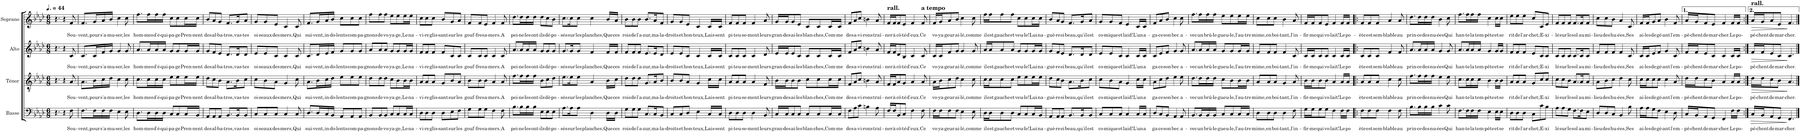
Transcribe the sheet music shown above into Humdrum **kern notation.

**kern	**text	**dynam	**kern	**text	**dynam	**kern	**text	**dynam	**kern	**text	**dynam
*part4	*part4	*part4	*part3	*part3	*part3	*part2	*part2	*part2	*part1	*part1	*part1
*staff4	*staff4	*staff4	*staff3	*staff3	*staff3	*staff2	*staff2	*staff2	*staff1	*staff1	*staff1
*I"Basse	*	*	*I"Ténor	*	*	*I"Alto	*	*	*I"Soprano	*	*
*I'B.	*	*	*I'T.	*	*	*I'A.	*	*	*I'S.	*	*
*clefF4	*	*	*clefGv2	*	*	*clefG2	*	*	*clefG2	*	*
*k[b-e-a-d-]	*	*	*k[b-e-a-d-]	*	*	*k[b-e-a-d-]	*	*	*k[b-e-a-d-]	*	*
*M6/8	*	*	*M6/8	*	*	*M6/8	*	*	*M6/8	*	*
*MM66	*	*	*MM66	*	*	*MM66	*	*	*MM66	*	*
=1	=1	=1	=1	=1	=1	=1	=1	=1	=1	=1	=1
4.r	.	.	4.r	.	.	4.r	.	.	4.r	.	.
4r	.	.	4r	.	.	4r	.	.	4r	.	.
!	!LO:LY:b	!	!	!LO:LY:b	!	!	!LO:LY:b	!	!	!LO:LY:b	!
8F\	Sou-	.	8A-/	Sou-	.	8c/	Sou-	.	8f/	Sou-	.
=2	=2	=2	=2	=2	=2	=2	=2	=2	=2	=2	=2
!	!LO:LY:b	!	!	!LO:LY:b	!	!	!LO:LY:b	!	!	!LO:LY:b	!
8.F\L	-vent,	.	8.A-\L	-vent,	.	8.c/L	-vent,	.	8.f/L	-vent,	.
!	!LO:LY:b	!	!	!LO:LY:b	!	!	!LO:LY:b	!	!	!LO:LY:b	!
16F\L	pour	.	16B-\L	pour	.	16c/L	pour	.	16g/L	pour	.
!	!LO:LY:b	!	!	!LO:LY:b	!	!	!LO:LY:b	!	!	!LO:LY:b	!
16F\	s'a-	.	16c\	s'a-	.	16f/	s'a-	.	16a-/	s'a-	.
!	!LO:LY:b	!	!	!LO:LY:b	!	!	!LO:LY:b	!	!	!LO:LY:b	!
16F\JJ	-mu-	.	16d-\JJ	-mu-	.	16g/JJ	-mu-	.	16b-/JJ	-mu-	.
!	!LO:LY:b	!	!	!LO:LY:b	!	!	!LO:LY:b	!	!	!LO:LY:b	!
4E-\	-ser,	.	4c\	-ser,	.	4g/	-ser,	.	4cc\	-ser,	.
!	!LO:LY:b	!	!	!LO:LY:b	!	!	!LO:LY:b	!	!	!LO:LY:b	!
8E-\	les	.	8c\	les	.	8g/	les	.	8cc\	les	.
=3	=3	=3	=3	=3	=3	=3	=3	=3	=3	=3	=3
!	!LO:LY:b	!	!	!LO:LY:b	!	!	!LO:LY:b	!	!	!LO:LY:b	!
8.D-\L	hom-	.	8.c\L	hom-	.	8.a-/L	hom-	.	8.ff\L	hom-	.
!	!LO:LY:b	!	!	!LO:LY:b	!	!	!LO:LY:b	!	!	!LO:LY:b	!
16D-\L	-mes	.	16c\L	-mes	.	16a-/L	-mes	.	16ff\L	-mes	.
!	!LO:LY:b	!	!	!LO:LY:b	!	!	!LO:LY:b	!	!	!LO:LY:b	!
16D-\	d'é-	.	16c\	d'é-	.	16a-/	d'é-	.	16ff\	d'é-	.
!	!LO:LY:b	!	!	!LO:LY:b	!	!	!LO:LY:b	!	!	!LO:LY:b	!
16D-\JJ	-qui-	.	16c\JJ	-qui-	.	16a-/JJ	-qui-	.	16ff\JJ	-qui-	.
!	!LO:LY:b	!	!	!LO:LY:b	!	!	!LO:LY:b	!	!	!LO:LY:b	!
8C/L	-pa-	.	8e-\L	-pa-	.	8g/L	-pa-	.	8cc\L	-pa-	.
!	!LO:LY:b	!	!	!LO:LY:b	!	!	!LO:LY:b	!	!	!LO:LY:b	!
8C/	-ge	.	8e-\	-ge	.	8g/	-ge	.	8cc\	-ge	.
!	!LO:LY:b	!	!	!LO:LY:b	!	!	!LO:LY:b	!	!	!LO:LY:b	!
16C/L	Pren-	.	16e-\L	Pren-	.	16g/L	Pren-	.	16cc\L	Pren-	.
!	!LO:LY:b	!	!	!LO:LY:b	!	!	!LO:LY:b	!	!	!LO:LY:b	!
16BB-/JJ	-nent	.	16e-\JJ	-nent	.	16g/JJ	-nent	.	16cc\JJ	-nent	.
=4	=4	=4	=4	=4	=4	=4	=4	=4	=4	=4	=4
!	!LO:LY:b	!	!	!LO:LY:b	!	!	!LO:LY:b	!	!	!LO:LY:b	!
8AA-/L	des	.	8d-\L	des	.	8g/L	des	.	8b-/L	des	.
!	!LO:LY:b	!	!	!LO:LY:b	!	!	!LO:LY:b	!	!	!LO:LY:b	!
8AA-/	al-	.	8c\	al-	.	8f/	al-	.	8a-/	al-	.
!	!LO:LY:b	!	!	!LO:LY:b	!	!	!LO:LY:b	!	!	!LO:LY:b	!
8AA-/J	-ba-	.	8B-\J	-ba-	.	8e-/J	-ba-	.	8g/J	-ba-	.
!	!LO:LY:b	!	!	!LO:LY:b	!	!	!LO:LY:b	!	!	!LO:LY:b	!
8.BB-/L	-tros,	.	8.A-\L	-tros,	.	8.d-/L	-tros,	.	8.f/L	-tros,	.
!	!LO:LY:b	!	!	!LO:LY:b	!	!	!LO:LY:b	!	!	!LO:LY:b	!
16BB-/K	vas-	.	16B-\K	vas-	.	16d-/K	vas-	.	16g/K	vas-	.
!	!LO:LY:b	!	!	!LO:LY:b	!	!	!LO:LY:b	!	!	!LO:LY:b	!
8BB-/J	-tes	.	8c\J	-tes	.	8d-/J	-tes	.	8a-/J	-tes	.
=5	=5	=5	=5	=5	=5	=5	=5	=5	=5	=5	=5
!	!LO:LY:b	!	!	!LO:LY:b	!	!	!LO:LY:b	!	!	!LO:LY:b	!
8C/L	oi-	.	8c\L	oi-	.	8e-/L	oi-	.	8g/L	oi-	.
!	!LO:LY:b	!	!	!LO:LY:b	!	!	!LO:LY:b	!	!	!LO:LY:b	!
8C/	-seaux	.	8B-\	-seaux	.	8e-/	-seaux	.	8g/	-seaux	.
!	!LO:LY:b	!	!	!LO:LY:b	!	!	!LO:LY:b	!	!	!LO:LY:b	!
8C/J	des	.	8A-\J	des	.	8c/J	des	.	8e-/J	des	.
!	!LO:LY:b	!	!	!LO:LY:b	!	!	!LO:LY:b	!	!	!LO:LY:b	!
4C/	mers,	.	4G/	mers,	.	4c/	mers,	.	4c/	mers,	.
!	!LO:LY:b	!	!	!LO:LY:b	!	!	!LO:LY:b	!	!	!LO:LY:b	!
8C/	Qui	.	8c\	Qui	.	8c/	Qui	.	8c/	Qui	.
=6	=6	=6	=6	=6	=6	=6	=6	=6	=6	=6	=6
!	!LO:LY:b	!	!	!LO:LY:b	!	!	!LO:LY:b	!	!	!LO:LY:b	!
8.D-/L	sui-	.	8.A-\L	sui-	.	8.c/L	sui-	.	8.f/L	sui-	.
!	!LO:LY:b	!	!	!LO:LY:b	!	!	!LO:LY:b	!	!	!LO:LY:b	!
16D-/L	-vent,	.	16B-\L	-vent,	.	16d-/L	-vent,	.	16g/L	-vent,	.
!	!LO:LY:b	!	!	!LO:LY:b	!	!	!LO:LY:b	!	!	!LO:LY:b	!
16C/	in-	.	16c\	in-	.	16e-/	in-	.	16a-/	in-	.
!	!LO:LY:b	!	!	!LO:LY:b	!	!	!LO:LY:b	!	!	!LO:LY:b	!
16BB-/JJ	-do-	.	16d-\JJ	-do-	.	16f/JJ	-do-	.	16b-/JJ	-do-	.
!	!LO:LY:b	!	!	!LO:LY:b	!	!	!LO:LY:b	!	!	!LO:LY:b	!
8AA-/L	-lents	.	8e-\L	-lents	.	8g/L	-lents	.	8cc\L	-lents	.
!	!LO:LY:b	!	!	!LO:LY:b	!	!	!LO:LY:b	!	!	!LO:LY:b	!
8AA-/	com-	.	8e-\	com-	.	8g/	com-	.	8cc\	com-	.
!	!LO:LY:b	!	!	!LO:LY:b	!	!	!LO:LY:b	!	!	!LO:LY:b	!
8AA-/J	-pa-	.	8e-\J	-pa-	.	8g/J	-pa-	.	8cc\J	-pa-	.
=7	=7	=7	=7	=7	=7	=7	=7	=7	=7	=7	=7
!	!LO:LY:b	!	!	!LO:LY:b	!	!	!LO:LY:b	!	!	!LO:LY:b	!
8BB-/L	-gnons	.	8d-\L	-gnons	.	8a-/L	-gnons	.	8ff\L	-gnons	.
!	!LO:LY:b	!	!	!LO:LY:b	!	!	!LO:LY:b	!	!	!LO:LY:b	!
8BB-/	de	.	8d-\	de	.	8a-/	de	.	8ff\	de	.
!	!LO:LY:b	!	!	!LO:LY:b	!	!	!LO:LY:b	!	!	!LO:LY:b	!
8BB-/J	vo-	.	8d-\J	vo-	.	8a-/J	vo-	.	8ff\J	vo-	.
!	!LO:LY:b	!	!	!LO:LY:b	!	!	!LO:LY:b	!	!	!LO:LY:b	!
8C/L	-ya-	.	8c\L	-ya-	.	8g/L	-ya-	.	8ee-\L	-ya-	.
!	!LO:LY:b	!	!	!LO:LY:b	!	!	!LO:LY:b	!	!	!LO:LY:b	!
8C/	-ge,	.	8B-\	-ge,	.	8g/	-ge,	.	8ee-\	-ge,	.
!	!LO:LY:b	!	!	!LO:LY:b	!	!	!LO:LY:b	!	!	!LO:LY:b	!
16C/L	Le	.	16B-\L	Le	.	16g/L	Le	.	16ee-\L	Le	.
!	!LO:LY:b	!	!	!LO:LY:b	!	!	!LO:LY:b	!	!	!LO:LY:b	!
16C/JJ	na-	.	16B-\JJ	na-	.	16g/JJ	na-	.	16ee-\JJ	na-	.
=8	=8	=8	=8	=8	=8	=8	=8	=8	=8	=8	=8
!	!LO:LY:b	!	!	!LO:LY:b	!	!	!LO:LY:b	!	!	!LO:LY:b	!
8D-\L	-vi-	.	8A-/L	-vi-	.	8f/L	-vi-	.	8cc\L	-vi-	.
!	!LO:LY:b	!	!	!LO:LY:b	!	!	!LO:LY:b	!	!	!LO:LY:b	!
8D-\	-re	.	8A-/	-re	.	8f/	-re	.	8cc\	-re	.
!	!LO:LY:b	!	!	!LO:LY:b	!	!	!LO:LY:b	!	!	!LO:LY:b	!
8D-\J	glis-	.	8A-/J	glis-	.	8f/J	glis-	.	8cc\J	glis-	.
!	!LO:LY:b	!	!	!LO:LY:b	!	!	!LO:LY:b	!	!	!LO:LY:b	!
8D-\L	-sant	.	8G/L	-sant	.	8f/L	-sant	.	8b-/L	-sant	.
!	!LO:LY:b	!	!	!LO:LY:b	!	!	!LO:LY:b	!	!	!LO:LY:b	!
8E-\	sur	.	8B-/	sur	.	8c/	sur	.	8g/	sur	.
!	!LO:LY:b	!	!	!LO:LY:b	!	!	!LO:LY:b	!	!	!LO:LY:b	!
8F\J	les	.	8A-/J	les	.	8c/J	les	.	8a-/J	les	.
=9	=9	=9	=9	=9	=9	=9	=9	=9	=9	=9	=9
!	!LO:LY:b	!	!	!LO:LY:b	!	!	!LO:LY:b	!	!	!LO:LY:b	!
8G\L	gouf-	.	8B-\L	gouf-	.	8c/L	gouf-	.	8f/L	gouf-	.
!	!LO:LY:b	!	!	!LO:LY:b	!	!	!LO:LY:b	!	!	!LO:LY:b	!
8G\	-fres	.	8B-\	-fres	.	8c/	-fres	.	8f/	-fres	.
!	!LO:LY:b	!	!	!LO:LY:b	!	!	!LO:LY:b	!	!	!LO:LY:b	!
8G\J	a-	.	8B-\J	a-	.	8c/J	a-	.	8e-/J	a-	.
!	!LO:LY:b	!	!	!LO:LY:b	!	!	!LO:LY:b	!	!	!LO:LY:b	!
4F\	-mers.	.	4A-/	-mers.	.	4c/	-mers.	.	4f/	-mers.	.
!	!LO:LY:b	!	!	!LO:LY:b	!	!	!LO:LY:b	!	!	!LO:LY:b	!
8F\	A	.	8A-/	A	.	8c/	A	.	8f/	A	.
=10	=10	=10	=10	=10	=10	=10	=10	=10	=10	=10	=10
!	!LO:LY:b	!	!	!LO:LY:b	!	!	!LO:LY:b	!	!	!LO:LY:b	!
8.B-\L	pei-	.	8.f\L	pei-	.	8.a-/L	pei-	.	8.dd-\L	pei-	.
!	!LO:LY:b	!	!	!LO:LY:b	!	!	!LO:LY:b	!	!	!LO:LY:b	!
16B-\L	-ne	.	16f\L	-ne	.	16a-/L	-ne	.	16dd-\L	-ne	.
!	!LO:LY:b	!	!	!LO:LY:b	!	!	!LO:LY:b	!	!	!LO:LY:b	!
16B-\	les	.	16f\	les	.	16a-/	les	.	16dd-\	les	.
!	!LO:LY:b	!	!	!LO:LY:b	!	!	!LO:LY:b	!	!	!LO:LY:b	!
16B-\JJ	ont-	.	16f\JJ	ont-	.	16a-/JJ	ont-	.	16dd-\JJ	ont-	.
!	!LO:LY:b	!	!	!LO:LY:b	!	!	!LO:LY:b	!	!	!LO:LY:b	!
8E-\L	-ils	.	8B-\L	-ils	.	8g/L	-ils	.	8dd-\L	-ils	.
!	!LO:LY:b	!	!	!LO:LY:b	!	!	!LO:LY:b	!	!	!LO:LY:b	!
8E-\	dé-	.	8c\	dé-	.	8g/	dé-	.	8cc\	dé-	.
!	!LO:LY:b	!	!	!LO:LY:b	!	!	!LO:LY:b	!	!	!LO:LY:b	!
8E-\J	-po-	.	8d-\J	-po-	.	8g/J	-po-	.	8b-\J	-po-	.
=11	=11	=11	=11	=11	=11	=11	=11	=11	=11	=11	=11
!	!LO:LY:b	!	!	!LO:LY:b	!	!	!LO:LY:b	!	!	!LO:LY:b	!
8.A-\L	-sés	.	8.e-\L	-sés	.	8.g/L	-sés	.	8.cc\L	-sés	.
!	!LO:LY:b	!	!	!LO:LY:b	!	!	!LO:LY:b	!	!	!LO:LY:b	!
16A-\K	sur	.	16e-\K	sur	.	16g/K	sur	.	16cc\K	sur	.
!	!LO:LY:b	!	!	!LO:LY:b	!	!	!LO:LY:b	!	!	!LO:LY:b	!
8A-\J	les	.	8e-\J	les	.	8g/J	les	.	8cc\J	les	.
!	!LO:LY:b	!	!	!LO:LY:b	!	!	!LO:LY:b	!	!	!LO:LY:b	!
4D-\	planches,	.	4A-/	planches,	.	4f/	planches,	.	4cc\	planches,	.
!	!LO:LY:b	!	!	!LO:LY:b	!	!	!LO:LY:b	!	!	!LO:LY:b	!
16D-\LL	Que	.	16B-\LL	Que	.	16f/LL	Que	.	16b-/LL	Que	.
!	!LO:LY:b	!	!	!LO:LY:b	!	!	!LO:LY:b	!	!	!LO:LY:b	!
16D-\JJ	ces	.	16c\JJ	ces	.	16f/JJ	ces	.	16a-/JJ	ces	.
=12	=12	=12	=12	=12	=12	=12	=12	=12	=12	=12	=12
!	!LO:LY:b	!	!	!LO:LY:b	!	!	!LO:LY:b	!	!	!LO:LY:b	!
8G\L	rois	.	8d-\L	rois	.	8f/L	rois	.	8b-\L	rois	.
!	!LO:LY:b	!	!	!LO:LY:b	!	!	!LO:LY:b	!	!	!LO:LY:b	!
8G\	de	.	8d-\	de	.	8f/	de	.	8b-\	de	.
!	!LO:LY:b	!	!	!LO:LY:b	!	!	!LO:LY:b	!	!	!LO:LY:b	!
8G\J	l'a-	.	8d-\J	l'a-	.	8f/J	l'a-	.	8b-\J	l'a-	.
!	!LO:LY:b	!	!	!LO:LY:b	!	!	!LO:LY:b	!	!	!LO:LY:b	!
8.C/L	-zur,	.	8.G/L	-zur,	.	8.e-/L	-zur,	.	8.b-/L	-zur,	.
!	!LO:LY:b	!	!	!LO:LY:b	!	!	!LO:LY:b	!	!	!LO:LY:b	!
16C/K	ma-	.	16A-/K	ma-	.	16e-/K	ma-	.	16a-/K	ma-	.
!	!LO:LY:b	!	!	!LO:LY:b	!	!	!LO:LY:b	!	!	!LO:LY:b	!
8BB-/J	-la-	.	8B-/J	-la-	.	8d-/J	-la-	.	8f/J	-la-	.
=13	=13	=13	=13	=13	=13	=13	=13	=13	=13	=13	=13
!	!LO:LY:b	!	!	!LO:LY:b	!	!	!LO:LY:b	!	!	!LO:LY:b	!
8C/L	-droits	.	8B-/L	-droits	.	8e-/L	-droits	.	8g/L	-droits	.
!	!LO:LY:b	!	!	!LO:LY:b	!	!	!LO:LY:b	!	!	!LO:LY:b	!
8C/	et	.	8B-/	et	.	8e-/	et	.	8g/	et	.
!	!LO:LY:b	!	!	!LO:LY:b	!	!	!LO:LY:b	!	!	!LO:LY:b	!
8D-/J	hon-	.	8A-/J	hon-	.	8c/J	hon-	.	8e-/J	hon-	.
!	!LO:LY:b	!	!	!LO:LY:b	!	!	!LO:LY:b	!	!	!LO:LY:b	!
4E-\	-teux,	.	4G/	-teux,	.	4c/	-teux,	.	4c/	-teux,	.
!	!LO:LY:b	!	!	!LO:LY:b	!	!	!LO:LY:b	!	!	!LO:LY:b	!
16C/LL	Lais-	.	16c\LL	Lais-	.	16c/LL	Lais-	.	16c/LL	Lais-	.
!	!LO:LY:b	!	!	!LO:LY:b	!	!	!LO:LY:b	!	!	!LO:LY:b	!
16C/JJ	-sent	.	16c\JJ	-sent	.	16c/JJ	-sent	.	16c/JJ	-sent	.
=14	=14	=14	=14	=14	=14	=14	=14	=14	=14	=14	=14
!	!LO:LY:b	!	!	!LO:LY:b	!	!	!LO:LY:b	!	!	!LO:LY:b	!
8D-\L	pi-	.	8A-/L	pi-	.	8c/L	pi-	.	8f/L	pi-	.
!	!LO:LY:b	!	!	!LO:LY:b	!	!	!LO:LY:b	!	!	!LO:LY:b	!
8D-\	-teu-	.	8A-/	-teu-	.	8c/	-teu-	.	8f/	-teu-	.
!	!LO:LY:b	!	!	!LO:LY:b	!	!	!LO:LY:b	!	!	!LO:LY:b	!
8D-\J	-se-	.	8A-/J	-se-	.	8c/J	-se-	.	8f/J	-se-	.
!	!LO:LY:b	!	!	!LO:LY:b	!	!	!LO:LY:b	!	!	!LO:LY:b	!
4D-\	-ment	.	4A-/	-ment	.	4c/	-ment	.	4f/	-ment	.
!	!LO:LY:b	!	!	!LO:LY:b	!	!	!LO:LY:b	!	!	!LO:LY:b	!
8BB-/	leurs	.	8F/	leurs	.	8d-/	leurs	.	8a-/	leurs	.
=15	=15	=15	=15	=15	=15	=15	=15	=15	=15	=15	=15
!	!LO:LY:b	!	!	!LO:LY:b	!	!	!LO:LY:b	!	!	!LO:LY:b	!
16C/LL	gran-	.	16B-\LL	gran-	.	16e-/LL	gran-	.	16g/LL	gran-	.
!	!LO:LY:b	!	!	!LO:LY:b	!	!	!LO:LY:b	!	!	!LO:LY:b	!
16C/J	-des	.	16B-\J	-des	.	16e-/J	-des	.	16g/J	-des	.
!	!LO:LY:b	!	!	!LO:LY:b	!	!	!LO:LY:b	!	!	!LO:LY:b	!
8C/	ai-	.	8B-\	ai-	.	8e-/	ai-	.	8g/	ai-	.
!	!LO:LY:b	!	!	!LO:LY:b	!	!	!LO:LY:b	!	!	!LO:LY:b	!
8C/J	-les	.	8B-\J	-les	.	8c/J	-les	.	8e-/J	-les	.
!	!LO:LY:b	!	!	!LO:LY:b	!	!	!LO:LY:b	!	!	!LO:LY:b	!
8C/L	blan-	.	8c\L	blan-	.	8c/L	blan-	.	8c/L	blan-	.
!	!LO:LY:b	!	!	!LO:LY:b	!	!	!LO:LY:b	!	!	!LO:LY:b	!
8C/	-ches,	.	8c\	-ches,	.	8c/	-ches,	.	8c/	-ches,	.
!	!LO:LY:b	!	!	!LO:LY:b	!	!	!LO:LY:b	!	!	!LO:LY:b	!
16C/L	Com-	.	16c\L	Com-	.	16c/L	Com-	.	16c/L	Com-	.
!	!LO:LY:b	!	!	!LO:LY:b	!	!	!LO:LY:b	!	!	!LO:LY:b	!
16C/JJ	-me	.	16c\JJ	-me	.	16c/JJ	-me	.	16c/JJ	-me	.
=16	=16	=16	=16	=16	=16	=16	=16	=16	=16	=16	=16
!	!LO:LY:b	!	!	!LO:LY:b	!	!	!LO:LY:b	!	!	!LO:LY:b	!
8F\L	des	.	8F/L	des	.	8f/L	des	.	8f/L	des	.
!	!LO:LY:b	!	!	!LO:LY:b	!	!	!LO:LY:b	!	!	!LO:LY:b	!
8A-\	a-	.	8A-/	a-	.	8a-/	a-	.	8a-/	a-	.
!	!LO:LY:b	!	!	!LO:LY:b	!	!	!LO:LY:b	!	!	!LO:LY:b	!
8c\J	-vi-	.	8c/J	-vi-	.	8cc/J	-vi-	.	8cc/J	-vi-	.
!	!LO:LY:b	!	!	!LO:LY:b	!	!	!LO:LY:b	!	!	!LO:LY:b	!
4Bn\	-rons	.	4Bn\	-rons	.	4bn\	-rons	.	4bn\	-rons	.
!	!LO:LY:b	!	!	!LO:LY:b	!	!	!LO:LY:b	!	!	!LO:LY:b	!
8A-\	traî-	.	8A-/	traî-	.	8a-/	traî-	.	8a-/	traî-	.
=17	=17	=17	=17	=17	=17	=17	=17	=17	=17	=17	=17
!	!	!	!	!	!	!	!	!	!LO:TX:a:t=rall.	!	!
!	!LO:LY:b	!	!	!LO:LY:b	!	!	!LO:LY:b	!	!	!LO:LY:b	!
16F/LL	-ner	.	16F/LL	-ner	.	16f/LL	-ner	.	16f/LL	-ner	.
!	!LO:LY:b	!	!	!LO:LY:b	!	!	!LO:LY:b	!	!	!LO:LY:b	!
16F/J	à	.	16F/J	à	.	16f/J	à	.	16f/J	à	.
!	!LO:LY:b	!	!	!LO:LY:b	!	!	!LO:LY:b	!	!	!LO:LY:b	!
8BB-/	cô-	.	8A-/	cô-	.	8d-/	cô-	.	8f/	cô-	.
!	!LO:LY:b	!	!	!LO:LY:b	!	!	!LO:LY:b	!	!	!LO:LY:b	!
8C/J	-té	.	8G/J	-té	.	8B-/J	-té	.	8e-/J	-té	.
!	!LO:LY:b	!	!	!LO:LY:b	!	!	!LO:LY:b	!	!	!LO:LY:b	!
4F\	d'eux.	.	4A-/	d'eux.	.	4c/	d'eux.	.	4f/	d'eux.	.
!	!	!	!	!	!	!	!	!	!LO:TX:a:B:t=a tempo	!	!
!	!LO:LY:b	!	!	!LO:LY:b	!	!	!LO:LY:b	!	!	!LO:LY:b	!
8F\	Ce	.	8A-/	Ce	.	8c/	Ce	.	8f/	Ce	.
=18	=18	=18	=18	=18	=18	=18	=18	=18	=18	=18	=18
!	!LO:LY:b	!	!	!LO:LY:b	!	!	!LO:LY:b	!	!	!LO:LY:b	!
16F\LL	vo-	.	16A-\LL	vo-	.	16c/LL	vo-	.	16f/LL	vo-	.
!	!LO:LY:b	!	!	!LO:LY:b	!	!	!LO:LY:b	!	!	!LO:LY:b	!
16F\J	-ya-	.	16B-\J	-ya-	.	16c/J	-ya-	.	16g/J	-ya-	.
!	!LO:LY:b	!	!	!LO:LY:b	!	!	!LO:LY:b	!	!	!LO:LY:b	!
8F\	-geur	.	8c\	-geur	.	8f/	-geur	.	8a-/	-geur	.
!	!LO:LY:b	!	!	!LO:LY:b	!	!	!LO:LY:b	!	!	!LO:LY:b	!
8F\J	ai-	.	8d-\J	ai-	.	8g/J	ai-	.	8b-/J	ai-	.
!	!LO:LY:b	!	!	!LO:LY:b	!	!	!LO:LY:b	!	!	!LO:LY:b	!
4E-\	-lé,	.	4c\	-lé,	.	4g/	-lé,	.	4cc\	-lé,	.
!	!LO:LY:b	!	!	!LO:LY:b	!	!	!LO:LY:b	!	!	!LO:LY:b	!
8E-\	comme	.	8c\	comme	.	8g/	comme	.	8cc\	comme	.
=19	=19	=19	=19	=19	=19	=19	=19	=19	=19	=19	=19
!	!LO:LY:b	!	!	!LO:LY:b	!	!	!LO:LY:b	!	!	!LO:LY:b	!
16D-\LL	il	.	16c\LL	il	.	16a-/LL	il	.	16ff\LL	il	.
!	!LO:LY:b	!	!	!LO:LY:b	!	!	!LO:LY:b	!	!	!LO:LY:b	!
16D-\J	est	.	16c\J	est	.	16a-/J	est	.	16ff\J	est	.
!	!LO:LY:b	!	!	!LO:LY:b	!	!	!LO:LY:b	!	!	!LO:LY:b	!
8D-\	gauche	.	8c\	gauche	.	8a-/	gauche	.	8ff\	gauche	.
!	!LO:LY:b	!	!	!LO:LY:b	!	!	!LO:LY:b	!	!	!LO:LY:b	!
8D-\J	et	.	8c\J	et	.	8a-/J	et	.	8ff\J	et	.
!	!LO:LY:b	!	!	!LO:LY:b	!	!	!LO:LY:b	!	!	!LO:LY:b	!
8C/L	veu-	.	8e-\L	veu-	.	8g/L	veu-	.	8cc\L	veu-	.
!	!LO:LY:b	!	!	!LO:LY:b	!	!	!LO:LY:b	!	!	!LO:LY:b	!
8C/	-le!	.	8e-\	-le!	.	8g/	-le!	.	8cc\	-le!	.
!	!LO:LY:b	!	!	!LO:LY:b	!	!	!LO:LY:b	!	!	!LO:LY:b	!
16C/L	Lui	.	16e-\L	Lui	.	16g/L	Lui	.	16cc\L	Lui	.
!	!LO:LY:b	!	!	!LO:LY:b	!	!	!LO:LY:b	!	!	!LO:LY:b	!
16BB-/JJ	na-	.	16e-\JJ	na-	.	16g/JJ	na-	.	16cc\JJ	na-	.
=20	=20	=20	=20	=20	=20	=20	=20	=20	=20	=20	=20
!	!LO:LY:b	!	!	!LO:LY:b	!	!	!LO:LY:b	!	!	!LO:LY:b	!
8AA-/L	-guè-	.	8d-\L	-guè-	.	8g/L	-guè-	.	8b-/L	-guè-	.
!	!LO:LY:b	!	!	!LO:LY:b	!	!	!LO:LY:b	!	!	!LO:LY:b	!
8AA-/	-re	.	8c\	-re	.	8f/	-re	.	8a-/	-re	.
!	!LO:LY:b	!	!	!LO:LY:b	!	!	!LO:LY:b	!	!	!LO:LY:b	!
8AA-/J	si	.	8B-\J	si	.	8e-/J	si	.	8g/J	si	.
!	!LO:LY:b	!	!	!LO:LY:b	!	!	!LO:LY:b	!	!	!LO:LY:b	!
8.BB-/L	beau,	.	8.A-\L	beau,	.	8.d-/L	beau,	.	8.f/L	beau,	.
!	!LO:LY:b	!	!	!LO:LY:b	!	!	!LO:LY:b	!	!	!LO:LY:b	!
16BB-/K	qu'il	.	16B-\K	qu'il	.	16d-/K	qu'il	.	16g/K	qu'il	.
!	!LO:LY:b	!	!	!LO:LY:b	!	!	!LO:LY:b	!	!	!LO:LY:b	!
8BB-/J	est	.	8c\J	est	.	8d-/J	est	.	8a-/J	est	.
=21	=21	=21	=21	=21	=21	=21	=21	=21	=21	=21	=21
!	!LO:LY:b	!	!	!LO:LY:b	!	!	!LO:LY:b	!	!	!LO:LY:b	!
8C/L	co-	.	8c\L	co-	.	8e-/L	co-	.	8g/L	co-	.
!	!LO:LY:b	!	!	!LO:LY:b	!	!	!LO:LY:b	!	!	!LO:LY:b	!
8C/	-mique	.	8B-\	-mique	.	8e-/	-mique	.	8g/	-mique	.
!	!LO:LY:b	!	!	!LO:LY:b	!	!	!LO:LY:b	!	!	!LO:LY:b	!
8C/J	et	.	8A-\J	et	.	8c/J	et	.	8f/J	et	.
!	!LO:LY:b	!	!	!LO:LY:b	!	!	!LO:LY:b	!	!	!LO:LY:b	!
4C/	laid!	.	4G/	laid!	.	4c/	laid!	.	4e-/	laid!	.
!	!LO:LY:b	!	!	!LO:LY:b	!	!	!LO:LY:b	!	!	!LO:LY:b	!
16C/LL	L'un	.	16c\LL	L'un	.	16c/LL	L'un	.	16c/LL	L'un	.
!	!LO:LY:b	!	!	!LO:LY:b	!	!	!LO:LY:b	!	!	!LO:LY:b	!
16C/JJ	a	.	16c\JJ	a	.	16c/JJ	a	.	16c/JJ	a-	.
=22	=22	=22	=22	=22	=22	=22	=22	=22	=22	=22	=22
!	!LO:LY:b	!	!	!LO:LY:b	!	!	!LO:LY:b	!	!	!LO:LY:b	!
8D-/L	-ga-	.	8A-\L	-ga-	.	8c/L	-ga-	.	8f/L	-ga-	.
!	!LO:LY:b	!	!	!LO:LY:b	!	!	!LO:LY:b	!	!	!LO:LY:b	!
8C/	-ce	.	8c\	-ce	.	8e-/	-ce	.	8a-/	-ce	.
!	!LO:LY:b	!	!	!LO:LY:b	!	!	!LO:LY:b	!	!	!LO:LY:b	!
8BB-/J	son	.	8d-\J	son	.	8f/J	son	.	8b-/J	son	.
!	!LO:LY:b	!	!	!LO:LY:b	!	!	!LO:LY:b	!	!	!LO:LY:b	!
4AA-/	bec	.	4e-\	bec	.	4g/	bec	.	4cc\	bec	.
!	!LO:LY:b	!	!	!LO:LY:b	!	!	!LO:LY:b	!	!	!LO:LY:b	!
8AA-/	a-	.	8e-\	a-	.	8g/	a-	.	8cc\	a-	.
=23	=23	=23	=23	=23	=23	=23	=23	=23	=23	=23	=23
!	!LO:LY:b	!	!	!LO:LY:b	!	!	!LO:LY:b	!	!	!LO:LY:b	!
8.BB-/L	-vec	.	8.d-\L	-vec	.	8.a-/L	-vec	.	8.ff\L	-vec	.
!	!LO:LY:b	!	!	!LO:LY:b	!	!	!LO:LY:b	!	!	!LO:LY:b	!
16BB-/L	un	.	16d-\L	un	.	16a-/L	un	.	16ff\L	un	.
!	!LO:LY:b	!	!	!LO:LY:b	!	!	!LO:LY:b	!	!	!LO:LY:b	!
16BB-/	brû-	.	16d-\	brû-	.	16a-/	brû-	.	16ff\	brû-	.
!	!LO:LY:b	!	!	!LO:LY:b	!	!	!LO:LY:b	!	!	!LO:LY:b	!
16BB-/JJ	-le-	.	16d-\JJ	-le-	.	16a-/JJ	-le-	.	16ff\JJ	-le-	.
!	!LO:LY:b	!	!	!LO:LY:b	!	!	!LO:LY:b	!	!	!LO:LY:b	!
8C/L	-gueu-	.	8c\L	-gueu-	.	8g/L	-gueu-	.	8ee-\L	-gueu-	.
!	!LO:LY:b	!	!	!LO:LY:b	!	!	!LO:LY:b	!	!	!LO:LY:b	!
8C/	-le,	.	8B-\	-le,	.	8g/	-le,	.	8ee-\	-le,	.
!	!LO:LY:b	!	!	!LO:LY:b	!	!	!LO:LY:b	!	!	!LO:LY:b	!
16C/L	l'au-	.	16B-\L	l'au-	.	16g/L	l'au-	.	16ee-\L	l'au-	.
!	!LO:LY:b	!	!	!LO:LY:b	!	!	!LO:LY:b	!	!	!LO:LY:b	!
16C/JJ	-tre	.	16B-\JJ	-tre	.	16g/JJ	-tre	.	16ee-\JJ	-tre	.
=24	=24	=24	=24	=24	=24	=24	=24	=24	=24	=24	=24
!	!LO:LY:b	!	!	!LO:LY:b	!	!	!LO:LY:b	!	!	!LO:LY:b	!
8D-\L	mime,	.	8A-/L	mime,	.	8f/L	mime,	.	8cc\L	mime,	.
!	!LO:LY:b	!	!	!LO:LY:b	!	!	!LO:LY:b	!	!	!LO:LY:b	!
8D-\	en	.	8A-/	en	.	8f/	en	.	8cc\	en	.
!	!LO:LY:b	!	!	!LO:LY:b	!	!	!LO:LY:b	!	!	!LO:LY:b	!
8D-\J	boi-	.	8A-/J	boi-	.	8f/J	boi-	.	8cc\J	boi-	.
!	!LO:LY:b	!	!	!LO:LY:b	!	!	!LO:LY:b	!	!	!LO:LY:b	!
4D-\	-tant,	.	4G/	-tant,	.	4f/	-tant,	.	4b-\	-tant,	.
!	!LO:LY:b	!	!	!LO:LY:b	!	!	!LO:LY:b	!	!	!LO:LY:b	!
8F\	l'in-	.	8A-/	l'in-	.	8c/	l'in-	.	8a-/	l'in-	.
=25	=25	=25	=25	=25	=25	=25	=25	=25	=25	=25	=25
!	!LO:LY:b	!	!	!LO:LY:b	!	!	!LO:LY:b	!	!	!LO:LY:b	!
16G\LL	-fir-	.	16B-\LL	-fir-	.	16c/LL	-fir-	.	16f/LL	-fir-	.
!	!LO:LY:b	!	!	!LO:LY:b	!	!	!LO:LY:b	!	!	!LO:LY:b	!
16G\J	-me	.	16B-\J	-me	.	16c/J	-me	.	16f/J	-me	.
!	!LO:LY:b	!	!	!LO:LY:b	!	!	!LO:LY:b	!	!	!LO:LY:b	!
8G\	qui	.	8B-\	qui	.	8c/	qui	.	8f/	qui	.
!	!LO:LY:b	!	!	!LO:LY:b	!	!	!LO:LY:b	!	!	!LO:LY:b	!
8G\J	vo-	.	8B-\J	vo-	.	8c/J	vo-	.	8e-/J	vo-	.
!	!LO:LY:b	!	!	!LO:LY:b	!	!	!LO:LY:b	!	!	!LO:LY:b	!
4F\	-lait!	.	4A-/	-lait!	.	4c/	-lait!	.	4f/	-lait!	.
!	!LO:LY:b	!	!	!LO:LY:b	!	!	!LO:LY:b	!	!	!LO:LY:b	!
16F\LL	Le	.	16A-/LL	Le	.	16c/LL	Le	.	16f/LL	Le	.
!	!LO:LY:b	!	!	!LO:LY:b	!	!	!LO:LY:b	!	!	!LO:LY:b	!
16F\JJ	po	.	16A-/JJ	po	.	16c/JJ	po	.	16f/JJ	po-	.
=26!|:	=26!|:	=26!|:	=26!|:	=26!|:	=26!|:	=26!|:	=26!|:	=26!|:	=26!|:	=26!|:	=26!|:
!	!LO:LY:b	!	!	!LO:LY:b	!	!	!LO:LY:b	!	!	!LO:LY:b	!
8F\L	-ète	.	8A-/L	-ète	.	8c/L	-ète	.	8f/L	-ète	.
!	!LO:LY:b	!	!	!LO:LY:b	!	!	!LO:LY:b	!	!	!LO:LY:b	!
8F\	est	.	8A-/	est	.	8c/	est	.	8f/	est	.
!	!LO:LY:b	!	!	!LO:LY:b	!	!	!LO:LY:b	!	!	!LO:LY:b	!
8F\J	sem-	.	8A-/J	sem-	.	8c/J	sem-	.	8f/J	sem-	.
!	!LO:LY:b	!	!	!LO:LY:b	!	!	!LO:LY:b	!	!	!LO:LY:b	!
4F\	-blable	.	4c\	-blable	.	4f/	-blable	.	4a-/	-blable	.
!	!LO:LY:b	!	!	!LO:LY:b	!	!	!LO:LY:b	!	!	!LO:LY:b	!
8F\	au	.	8c\	au	.	8f/	au	.	8a-/	au	.
=27	=27	=27	=27	=27	=27	=27	=27	=27	=27	=27	=27
!	!LO:LY:b	!	!	!LO:LY:b	!	!	!LO:LY:b	!	!	!LO:LY:b	!
8.B-\L	prin-	.	8.f\L	prin-	.	8.a-/L	prin-	.	8.dd-\L	prin-	.
!	!LO:LY:b	!	!	!LO:LY:b	!	!	!LO:LY:b	!	!	!LO:LY:b	!
16B-\L	-ce	.	16f\L	-ce	.	16a-/L	-ce	.	16dd-\L	-ce	.
!	!LO:LY:b	!	!	!LO:LY:b	!	!	!LO:LY:b	!	!	!LO:LY:b	!
16B-\	des	.	16f\	des	.	16a-/	des	.	16dd-\	des	.
!	!LO:LY:b	!	!	!LO:LY:b	!	!	!LO:LY:b	!	!	!LO:LY:b	!
16B-\JJ	nu-	.	16f\JJ	nu-	.	16a-/JJ	nu-	.	16dd-\JJ	nu-	.
!	!LO:LY:b	!	!	!LO:LY:b	!	!	!LO:LY:b	!	!	!LO:LY:b	!
4c\	-ées	.	4e-\	-ées	.	4g/	-ées	.	4b-\	-ées	.
!	!LO:LY:b	!	!	!LO:LY:b	!	!	!LO:LY:b	!	!	!LO:LY:b	!
8c\	Qui	.	8e-\	Qui	.	8g/	Qui	.	8cc\	Qui	.
=28	=28	=28	=28	=28	=28	=28	=28	=28	=28	=28	=28
!	!LO:LY:b	!	!	!LO:LY:b	!	!	!LO:LY:b	!	!	!LO:LY:b	!
8.F\L	han-	.	8.c\L	han-	.	8.a-/L	han-	.	8.ff\L	han-	.
!	!LO:LY:b	!	!	!LO:LY:b	!	!	!LO:LY:b	!	!	!LO:LY:b	!
16F\L	-te	.	16c\L	-te	.	16a-/L	-te	.	16ff\L	-te	.
!	!LO:LY:b	!	!	!LO:LY:b	!	!	!LO:LY:b	!	!	!LO:LY:b	!
16F\	la	.	16c\	la	.	16a-/	la	.	16ff\	la	.
!	!LO:LY:b	!	!	!LO:LY:b	!	!	!LO:LY:b	!	!	!LO:LY:b	!
16F\JJ	tem-	.	16c\JJ	tem-	.	16a-/JJ	tem-	.	16ff\JJ	tem-	.
!	!LO:LY:b	!	!	!LO:LY:b	!	!	!LO:LY:b	!	!	!LO:LY:b	!
4E-\	-pête	.	4B-\	-pête	.	4g/	-pête	.	4cc\	-pête	.
!	!LO:LY:b	!	!	!LO:LY:b	!	!	!LO:LY:b	!	!	!LO:LY:b	!
16E-\LL	et	.	16B-\LL	et	.	16g/LL	et	.	16cc\LL	et	.
!	!LO:LY:b	!	!	!LO:LY:b	!	!	!LO:LY:b	!	!	!LO:LY:b	!
16E-\JJ	se	.	16B-\JJ	se	.	16g/JJ	se	.	16cc\JJ	se	.
=29	=29	=29	=29	=29	=29	=29	=29	=29	=29	=29	=29
!	!LO:LY:b	!	!	!LO:LY:b	!	!	!LO:LY:b	!	!	!LO:LY:b	!
8D-\L	rit	.	8A-/L	rit	.	8f/L	rit	.	8ee-\L	rit	.
!	!LO:LY:b	!	!	!LO:LY:b	!	!	!LO:LY:b	!	!	!LO:LY:b	!
8D-\	de	.	8A-/	de	.	8f/	de	.	8ee-\	de	.
!	!LO:LY:b	!	!	!LO:LY:b	!	!	!LO:LY:b	!	!	!LO:LY:b	!
8D-\J	l'ar-	.	8A-/J	l'ar-	.	8f/J	l'ar-	.	8ee-\J	l'ar-	.
!	!LO:LY:b	!	!	!LO:LY:b	!	!	!LO:LY:b	!	!	!LO:LY:b	!
8C\L	-chet;	.	8G/L	-chet;	.	8e-/L	-chet;	.	8cc/L	-chet;	.
!	!LO:LY:b	!	!	!LO:LY:b	!	!	!LO:LY:b	!	!	!LO:LY:b	!
8c\	E-	.	8c/	E-	.	8c/	E-	.	8c/	E-	.
!	!LO:LY:b	!	!	!LO:LY:b	!	!	!LO:LY:b	!	!	!LO:LY:b	!
8B-\J	-xi	.	8c/J	-xi	.	8c/J	-xi	.	8e-/J	-xi-	.
=30	=30	=30	=30	=30	=30	=30	=30	=30	=30	=30	=30
!	!LO:LY:b	!	!	!LO:LY:b	!	!	!LO:LY:b	!	!	!LO:LY:b	!
8A-\L	-lé	.	8c\L	-lé	.	8c/L	-lé	.	8f/L	-lé	.
!	!LO:LY:b	!	!	!LO:LY:b	!	!	!LO:LY:b	!	!	!LO:LY:b	!
8A-\	sur	.	8c\	sur	.	8c/	sur	.	8f/	sur	.
!	!LO:LY:b	!	!	!LO:LY:b	!	!	!LO:LY:b	!	!	!LO:LY:b	!
8G\J	le	.	8B-\J	le	.	8c/J	le	.	8f/J	le	.
!	!LO:LY:b	!	!	!LO:LY:b	!	!	!LO:LY:b	!	!	!LO:LY:b	!
8.F\L	sol	.	8.A-/L	sol	.	8.c/L	sol	.	8.f/L	sol	.
!	!LO:LY:b	!	!	!LO:LY:b	!	!	!LO:LY:b	!	!	!LO:LY:b	!
16F\K	au	.	16A-/K	au	.	16c/K	au	.	16f/K	au	.
!	!LO:LY:b	!	!	!LO:LY:b	!	!	!LO:LY:b	!	!	!LO:LY:b	!
8E-\J	mi-	.	8A-/J	mi-	.	8c/J	mi-	.	8f/J	mi-	.
=31	=31	=31	=31	=31	=31	=31	=31	=31	=31	=31	=31
!	!LO:LY:b	!	!	!LO:LY:b	!	!	!LO:LY:b	!	!	!LO:LY:b	!
8D-/L	-lieu	.	8A-\L	-lieu	.	8f/L	-lieu	.	8cc\L	-lieu	.
!	!LO:LY:b	!	!	!LO:LY:b	!	!	!LO:LY:b	!	!	!LO:LY:b	!
8D-/	des	.	8B-\	des	.	8f/	des	.	8cc\	des	.
!	!LO:LY:b	!	!	!LO:LY:b	!	!	!LO:LY:b	!	!	!LO:LY:b	!
8C/J	hu-	.	8c\J	hu-	.	8f/J	hu-	.	8b-\J	hu-	.
!	!LO:LY:b	!	!	!LO:LY:b	!	!	!LO:LY:b	!	!	!LO:LY:b	!
4BB-/	-ées,	.	4d-\	-ées,	.	4f/	-ées,	.	4a-/	-ées,	.
!	!LO:LY:b	!	!	!LO:LY:b	!	!	!LO:LY:b	!	!	!LO:LY:b	!
8B-\	Ses	.	8c\	Ses	.	8c/	Ses	.	8c/	Ses	.
=32	=32	=32	=32	=32	=32	=32	=32	=32	=32	=32	=32
!	!LO:LY:b	!	!	!LO:LY:b	!	!	!LO:LY:b	!	!	!LO:LY:b	!
16A-\LL	ai-	.	16c\LL	ai-	.	16c/LL	ai-	.	16f/LL	ai-	.
!	!LO:LY:b	!	!	!LO:LY:b	!	!	!LO:LY:b	!	!	!LO:LY:b	!
16A-\J	-les	.	16c\J	-les	.	16c/J	-les	.	16f/J	-les	.
!	!LO:LY:b	!	!	!LO:LY:b	!	!	!LO:LY:b	!	!	!LO:LY:b	!
8G\	de	.	8c\	de	.	8e-/	de	.	8g/	de	.
!	!LO:LY:b	!	!	!LO:LY:b	!	!	!LO:LY:b	!	!	!LO:LY:b	!
8F\J	gé-	.	8c\J	gé-	.	8f/J	gé-	.	8a-/J	gé-	.
!	!LO:LY:b	!	!	!LO:LY:b	!	!	!LO:LY:b	!	!	!LO:LY:b	!
4E-\	-ant	.	4c\	-ant	.	4g/	-ant	.	4b-\	-ant	.
!	!LO:LY:b	!	!	!LO:LY:b	!	!	!LO:LY:b	!	!	!LO:LY:b	!
8D-\	l'em-	.	8A-/	l'em-	.	8c/	l'em-	.	8f/	l'em-	.
=33	=33	=33	=33	=33	=33	=33	=33	=33	=33	=33	=33
!	!LO:LY:b	!	!	!LO:LY:b	!	!	!LO:LY:b	!	!	!LO:LY:b	!
16C/LL	-pê-	.	16d-\LL	-pê-	.	16f/LL	-pê-	.	16a-/LL	-pê-	.
!	!LO:LY:b	!	!	!LO:LY:b	!	!	!LO:LY:b	!	!	!LO:LY:b	!
16BB-/J	-chent	.	16d-\J	-chent	.	16f/J	-chent	.	16g/J	-chent	.
!	!LO:LY:b	!	!	!LO:LY:b	!	!	!LO:LY:b	!	!	!LO:LY:b	!
8AA-/	de	.	8c\	de	.	8e-/	de	.	8f/	de	.
!	!LO:LY:b	!	!	!LO:LY:b	!	!	!LO:LY:b	!	!	!LO:LY:b	!
8GG/J	mar-	.	8B-\J	mar-	.	8c/J	mar-	.	8e-/J	mar-	.
!	!LO:LY:b	!	!	!LO:LY:b	!	!	!LO:LY:b	!	!	!LO:LY:b	!
4FF/	-cher.	.	4A-/	-cher.	.	4c/	-cher.	.	4f/	-cher.	.
!	!LO:LY:b	!	!	!LO:LY:b	!	!	!LO:LY:b	!	!	!LO:LY:b	!
16F\LL	Le	.	16A-/LL	Le	.	16c/LL	Le	.	16f/LL	Le	.
!	!LO:LY:b	!	!	!LO:LY:b	!	!	!LO:LY:b	!	!	!LO:LY:b	!
16F\JJ	po-	.	16A-/JJ	po-	.	16c/JJ	po-	.	16f/JJ	po-	.
=34:|!	=34:|!	=34:|!	=34:|!	=34:|!	=34:|!	=34:|!	=34:|!	=34:|!	=34:|!	=34:|!	=34:|!
!	!	!	!	!	!	!	!	!	!LO:TX:a:t=rall.	!	!
!	!LO:LY:b	!LO:HP:b	!	!LO:LY:b	!LO:HP:b	!	!LO:LY:b	!LO:HP:b	!	!LO:LY:b	!
16C/LL	-pê-	>	16d-\LL	-pê-	>	16f/LL	-pê-	>	16a-/LL	-pê-	.
!	!LO:LY:b	!	!	!LO:LY:b	!	!	!LO:LY:b	!	!	!LO:LY:b	!LO:HP:b
16BB-/J	-chent	.	16d-\J	-chent	.	16f/J	-chent	.	16g/J	-chent	>
!	!LO:LY:b	!	!	!LO:LY:b	!	!	!LO:LY:b	!	!	!LO:LY:b	!
8AA-/	de	.	8c\	de	.	8e-/	de	.	8a-/	de	.
!	!LO:LY:b	!	!	!LO:LY:b	!	!	!LO:LY:b	!	!	!LO:LY:b	!
8GG/J	mar-	.	8B-\J	mar-	.	8c/J	mar-	.	8e-/J	mar-	.
!	!LO:LY:b	!	!	!LO:LY:b	!	!	!LO:LY:b	!	!	!LO:LY:b	!
4.FF/	-cher.	.	4.A-/	-cher.	.	4.c/	-cher.	.	4.f/	-cher.	.
.	.	]	.	.	]	.	.	]	.	.	]
==	==	==	==	==	==	==	==	==	==	==	==
*-	*-	*-	*-	*-	*-	*-	*-	*-	*-	*-	*-
